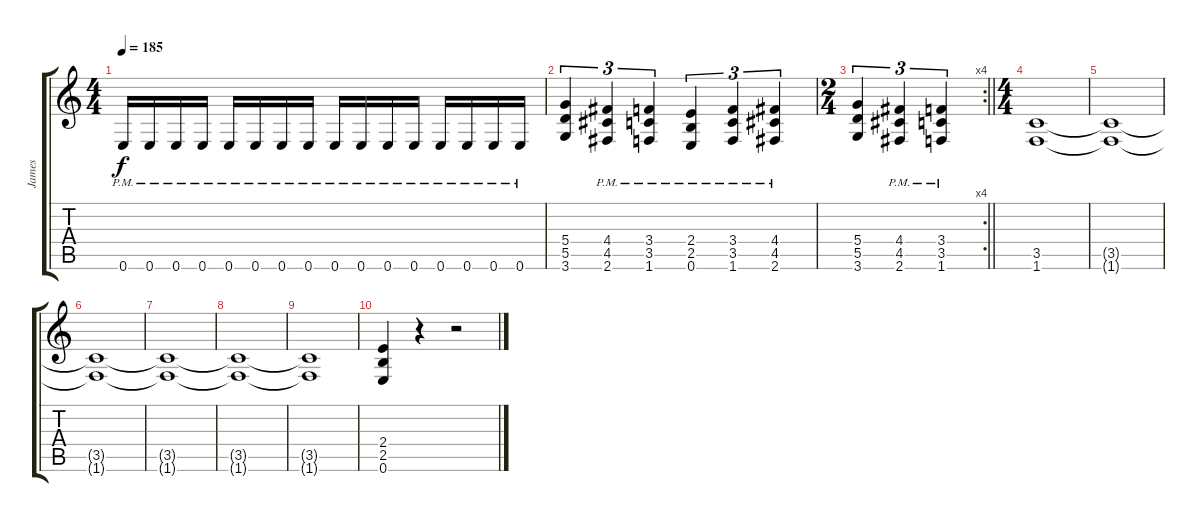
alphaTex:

\track ("James" "James") {instrument distortionguitar}
\staff {score tabs}
\tuning (E4 B3 G3 D3 A2 E2) {hide}
\ts (4 4)
\tempo 185
\clef g2
\ks c
0.6{pm}.16{dy f} 0.6{pm}.16 0.6{pm}.16 0.6{pm}.16 0.6{pm}.16 0.6{pm}.16 0.6{pm}.16 0.6{pm}.16 0.6{pm}.16 0.6{pm}.16 0.6{pm}.16 0.6{pm}.16 0.6{pm}.16 0.6{pm}.16 0.6{pm}.16 0.6{pm}.16 |
(5.4 5.5 3.6).4{tu (3 2)} (4.4{pm} 4.5{pm} 2.6{pm}).4{tu (3 2)} (3.4{pm} 3.5{pm} 1.6{pm}).4{tu (3 2)} (2.4{pm} 2.5{pm} 0.6{pm}).4{tu (3 2)} (3.4{pm} 3.5{pm} 1.6{pm}).4{tu (3 2)} (4.4{pm} 4.5{pm} 2.6{pm}).4{tu (3 2)} |
\rc 4
\ts (2 4)
\barLineRight lightlight
(5.4 5.5 3.6).4{tu (3 2)} (4.4{pm} 4.5{pm} 2.6{pm}).4{tu (3 2)} (3.4{pm} 3.5{pm} 1.6{pm}).4{tu (3 2)} |
\ts (4 4)
(3.5 1.6).1 |
(3.5{t} 1.6{t}).1 |
(3.5{t} 1.6{t}).1 |
(3.5{t} 1.6{t}).1 |
(3.5{t} 1.6{t}).1 |
(3.5{t} 1.6{t}).1 |
(2.4 2.5 0.6).4 r.4 r.2
